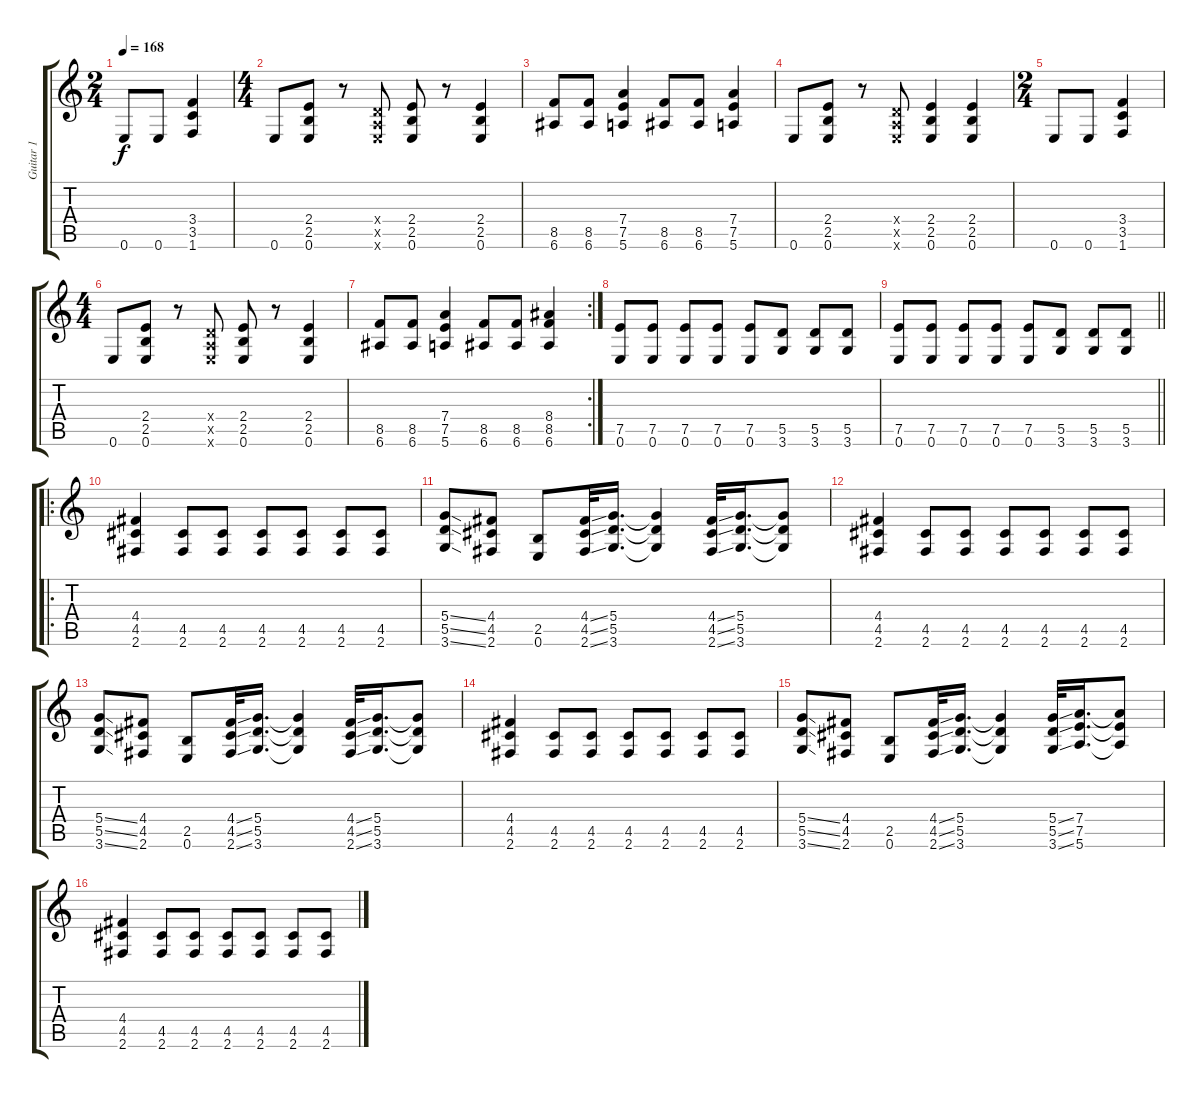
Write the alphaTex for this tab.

\track ("Guitar 1" "Guitar 1") {instrument distortionguitar}
\staff {score tabs}
\tuning (E4 B3 G3 D3 A2 E2) {hide}
\ts (2 4)
\tempo 168
\clef g2
\ks c
0.6.8{dy f} 0.6.8 (3.4 3.5 1.6).4 |
\ts (4 4)
0.6.8 (2.4 2.5 0.6).8 r.8 (0.4{x} 0.5{x} 0.6{x}).8 (2.4 2.5 0.6).8 r.8 (2.4 2.5 0.6).4 |
(8.5 6.6).8 (8.5 6.6).8 (7.4 7.5 5.6).4 (8.5 6.6).8 (8.5 6.6).8 (7.4 7.5 5.6).4 |
0.6.8 (2.4 2.5 0.6).8 r.8 (0.4{x} 0.5{x} 0.6{x}).8 (2.4 2.5 0.6).4 (2.4 2.5 0.6).4 |
\ts (2 4)
0.6.8 0.6.8 (3.4 3.5 1.6).4 |
\ts (4 4)
0.6.8 (2.4 2.5 0.6).8 r.8 (0.4{x} 0.5{x} 0.6{x}).8 (2.4 2.5 0.6).8 r.8 (2.4 2.5 0.6).4 |
\rc 2
(8.5 6.6).8 (8.5 6.6).8 (7.4 7.5 5.6).4 (8.5 6.6).8 (8.5 6.6).8 (8.4 8.5 6.6).4 |
(7.5 0.6).8 (7.5 0.6).8 (7.5 0.6).8 (7.5 0.6).8 (7.5 0.6).8 (5.5 3.6).8 (5.5 3.6).8 (5.5 3.6).8 |
\barLineRight lightlight
(7.5 0.6).8 (7.5 0.6).8 (7.5 0.6).8 (7.5 0.6).8 (7.5 0.6).8 (5.5 3.6).8 (5.5 3.6).8 (5.5 3.6).8 |
\ro
(4.4 4.5 2.6).4 (4.5 2.6).8 (4.5 2.6).8 (4.5 2.6).8 (4.5 2.6).8 (4.5 2.6).8 (4.5 2.6).8 |
(5.4{ss} 5.5{ss} 3.6{ss}).8 (4.4 4.5 2.6).8 (2.5 0.6).8 (4.4{ss} 4.5{ss} 2.6{ss}).32 (5.4 5.5 3.6).16{d} (5.4{t} 5.5{t} 3.6{t}).4 (4.4{ss} 4.5{ss} 2.6{ss}).32 (5.4 5.5 3.6).16{d} (5.4{t} 5.5{t} 3.6{t}).8 |
(4.4 4.5 2.6).4 (4.5 2.6).8 (4.5 2.6).8 (4.5 2.6).8 (4.5 2.6).8 (4.5 2.6).8 (4.5 2.6).8 |
(5.4{ss} 5.5{ss} 3.6{ss}).8 (4.4 4.5 2.6).8 (2.5 0.6).8 (4.4{ss} 4.5{ss} 2.6{ss}).32 (5.4 5.5 3.6).16{d} (5.4{t} 5.5{t} 3.6{t}).4 (4.4{ss} 4.5{ss} 2.6{ss}).32 (5.4 5.5 3.6).16{d} (5.4{t} 5.5{t} 3.6{t}).8 |
(4.4 4.5 2.6).4 (4.5 2.6).8 (4.5 2.6).8 (4.5 2.6).8 (4.5 2.6).8 (4.5 2.6).8 (4.5 2.6).8 |
(5.4{ss} 5.5{ss} 3.6{ss}).8 (4.4 4.5 2.6).8 (2.5 0.6).8 (4.4{ss} 4.5{ss} 2.6{ss}).32 (5.4 5.5 3.6).16{d} (5.4{t} 5.5{t} 3.6{t}).4 (5.4{ss} 5.5{ss} 3.6{ss}).32 (7.4 7.5 5.6).16{d} (7.4{t} 7.5{t} 5.6{t}).8 |
(4.4 4.5 2.6).4 (4.5 2.6).8 (4.5 2.6).8 (4.5 2.6).8 (4.5 2.6).8 (4.5 2.6).8 (4.5 2.6).8
